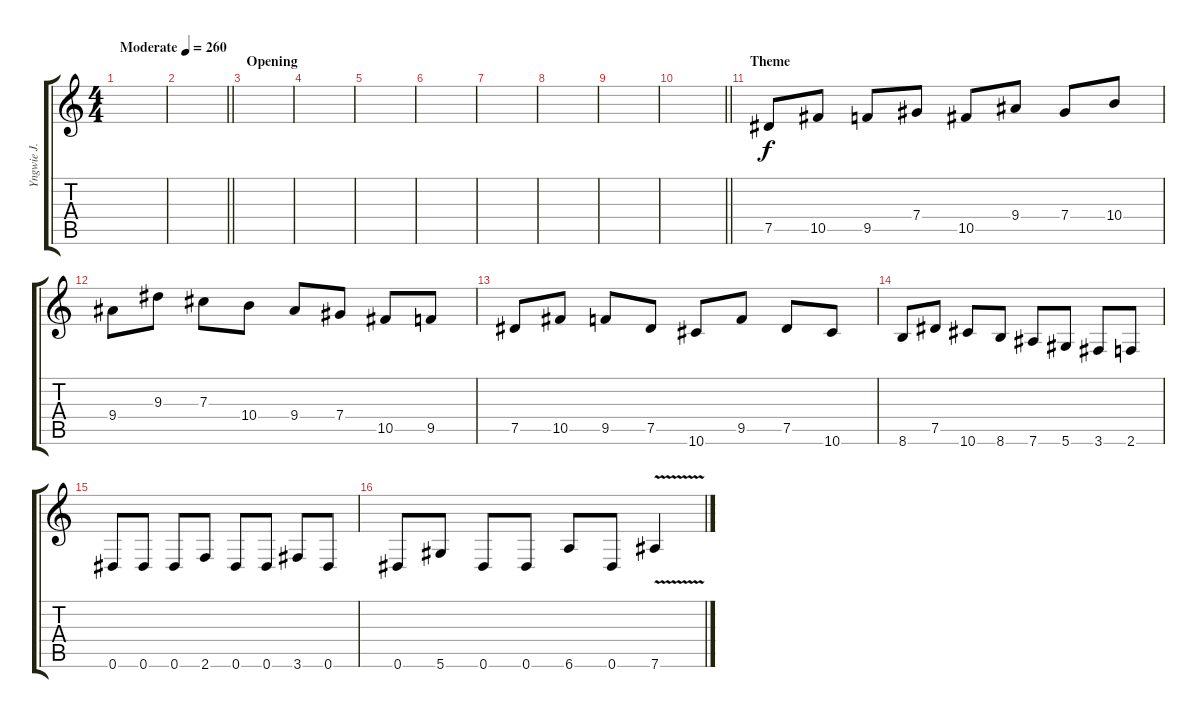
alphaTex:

\track ("Yngwie J. Malmsteen" "Yngwie J. ") {instrument overdrivenguitar}
\staff {score tabs}
\tuning (Eb4 Bb3 Gb3 Db3 Ab2 Eb2) {hide}
\ts (4 4)
\tempo (260 "Moderate")
\clef g2
\ks c
|
\barLineRight lightlight
|
\section ("" "Opening")
|
|
|
|
|
|
|
\barLineRight lightlight
|
\section ("" "Theme")
7.5.8 10.5.8 9.5.8 7.4.8 10.5.8 9.4.8 7.4.8 10.4.8 |
9.4.8 9.3.8 7.3.8 10.4.8 9.4.8 7.4.8 10.5.8 9.5.8 |
7.5.8 10.5.8 9.5.8 7.5.8 10.6.8 9.5.8 7.5.8 10.6.8 |
8.6.8 7.5.8 10.6.8 8.6.8 7.6.8 5.6.8 3.6.8 2.6.8 |
0.6.8 0.6.8 0.6.8 2.6.8 0.6.8 0.6.8 3.6.8 0.6.8 |
0.6.8 5.6.8 0.6.8 0.6.8 6.6.8 0.6.8 7.6{v}.4
